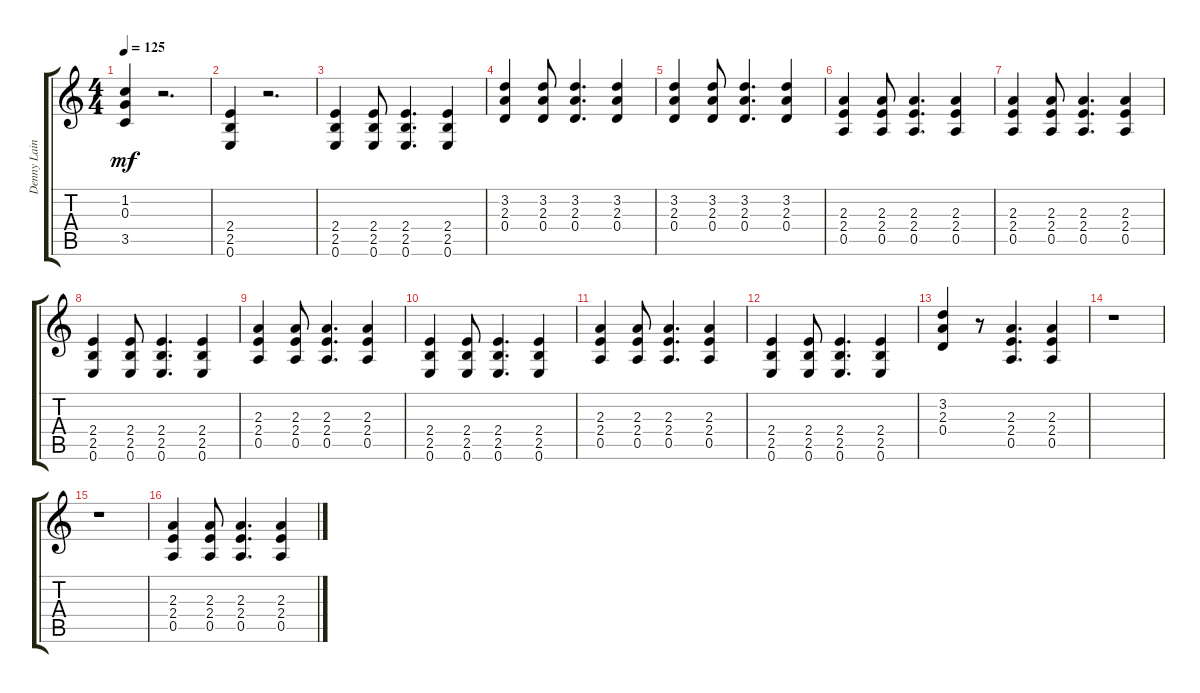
\track ("Denny Laine" "Denny Lain") {instrument acousticguitarsteel}
\staff {score tabs}
\tuning (E4 B3 G3 D3 A2 E2) {hide}
\ts (4 4)
\tempo 125
\clef g2
\ks c
(1.2 0.3 3.5).4{dy mf} r.2{d} |
(2.4 2.5 0.6).4 r.2{d} |
(2.4 2.5 0.6).4 (2.4 2.5 0.6).8 (2.4 2.5 0.6).4{d} (2.4 2.5 0.6).4 |
(3.2 2.3 0.4).4 (3.2 2.3 0.4).8 (3.2 2.3 0.4).4{d} (3.2 2.3 0.4).4 |
(3.2 2.3 0.4).4 (3.2 2.3 0.4).8 (3.2 2.3 0.4).4{d} (3.2 2.3 0.4).4 |
(2.3 2.4 0.5).4 (2.3 2.4 0.5).8 (2.3 2.4 0.5).4{d} (2.3 2.4 0.5).4 |
(2.3 2.4 0.5).4 (2.3 2.4 0.5).8 (2.3 2.4 0.5).4{d} (2.3 2.4 0.5).4 |
(2.4 2.5 0.6).4 (2.4 2.5 0.6).8 (2.4 2.5 0.6).4{d} (2.4 2.5 0.6).4 |
(2.3 2.4 0.5).4 (2.3 2.4 0.5).8 (2.3 2.4 0.5).4{d} (2.3 2.4 0.5).4 |
(2.4 2.5 0.6).4 (2.4 2.5 0.6).8 (2.4 2.5 0.6).4{d} (2.4 2.5 0.6).4 |
(2.3 2.4 0.5).4 (2.3 2.4 0.5).8 (2.3 2.4 0.5).4{d} (2.3 2.4 0.5).4 |
(2.4 2.5 0.6).4 (2.4 2.5 0.6).8 (2.4 2.5 0.6).4{d} (2.4 2.5 0.6).4 |
(3.2 2.3 0.4).4 r.8 (2.3 2.4 0.5).4{d} (2.3 2.4 0.5).4 |
r.1 |
r.1 |
(2.3 2.4 0.5).4 (2.3 2.4 0.5).8 (2.3 2.4 0.5).4{d} (2.3 2.4 0.5).4
